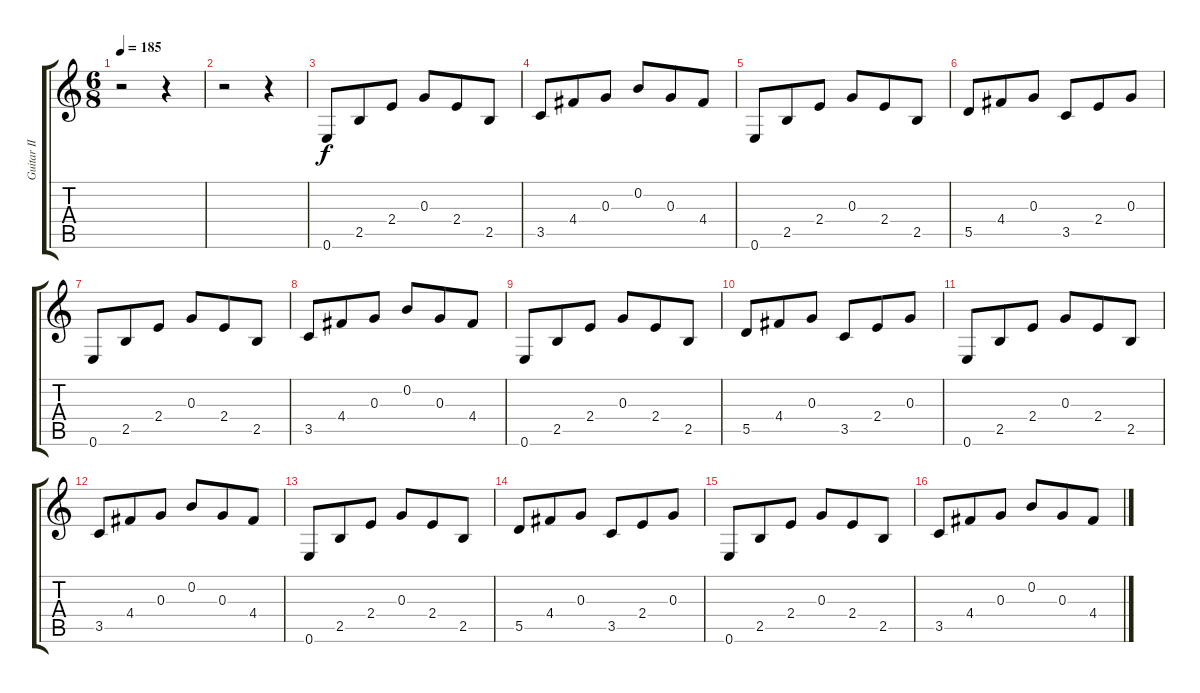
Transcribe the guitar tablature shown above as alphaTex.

\track ("Guitar II" "Guitar II") {instrument distortionguitar}
\staff {score tabs}
\tuning (E4 B3 G3 D3 A2 E2) {hide}
\ts (6 8)
\tempo 185
\clef g2
\ks c
r.2{dy f} r.4 |
r.2 r.4 |
0.6.8{volume 12} 2.5.8 2.4.8 0.3.8 2.4.8 2.5.8 |
3.5.8 4.4.8 0.3.8 0.2.8 0.3.8 4.4.8 |
0.6.8 2.5.8 2.4.8 0.3.8 2.4.8 2.5.8 |
5.5.8 4.4.8 0.3.8 3.5.8 2.4.8 0.3.8 |
0.6.8 2.5.8 2.4.8 0.3.8 2.4.8 2.5.8 |
3.5.8 4.4.8 0.3.8 0.2.8 0.3.8 4.4.8 |
0.6.8 2.5.8 2.4.8 0.3.8 2.4.8 2.5.8 |
5.5.8 4.4.8 0.3.8 3.5.8 2.4.8 0.3.8 |
0.6.8 2.5.8 2.4.8 0.3.8 2.4.8 2.5.8 |
3.5.8 4.4.8 0.3.8 0.2.8 0.3.8 4.4.8 |
0.6.8 2.5.8 2.4.8 0.3.8 2.4.8 2.5.8 |
5.5.8 4.4.8 0.3.8 3.5.8 2.4.8 0.3.8 |
0.6.8 2.5.8 2.4.8 0.3.8 2.4.8 2.5.8 |
3.5.8 4.4.8 0.3.8 0.2.8 0.3.8 4.4.8
